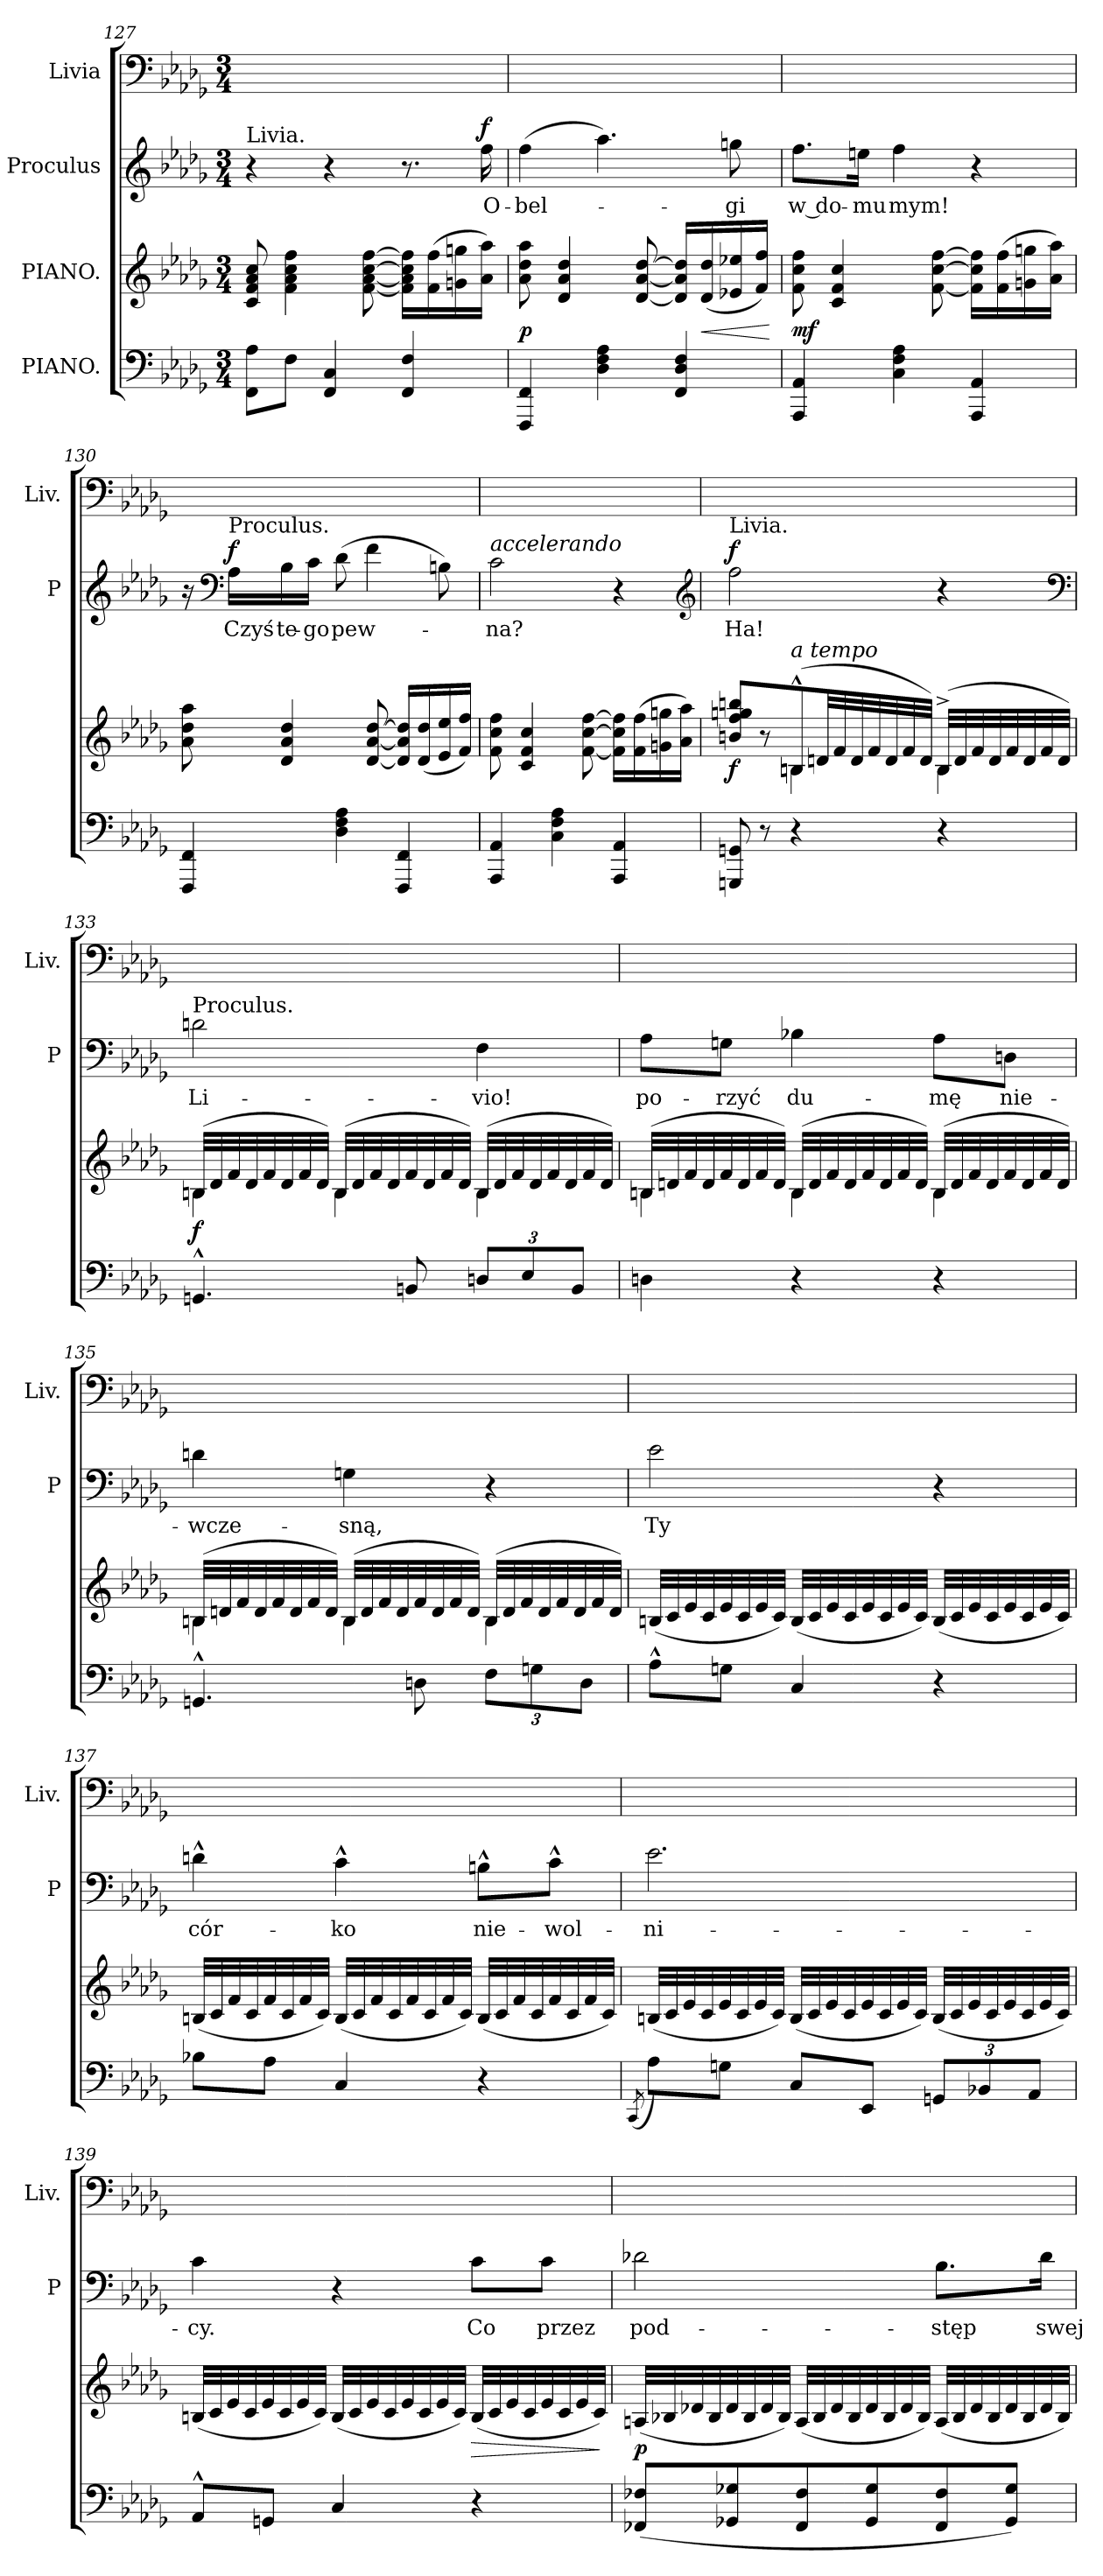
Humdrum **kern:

**kern	**kern	**dynam	**kern	**text	**dynam	**kern
*part4	*part3	*part3	*part2	*part2	*part2	*part1
*staff4	*staff3	*staff3	*staff2	*staff2	*staff2	*staff1
*I"PIANO.	*I"PIANO.	*	*I"Proculus	*	*	*I"Livia
*	*	*	*I'P	*	*	*I'Liv.
*clefF4	*clefG2	*	*clefG2	*	*	*clefF4
*k[b-e-a-d-g-]	*k[b-e-a-d-g-]	*	*k[b-e-a-d-g-]	*	*	*k[b-e-a-d-g-]
*M3/4	*M3/4	*	*M3/4	*	*	*M3/4
=127	=127	=127	=127	=127	=127	=127
!	!	!	!LO:TX:a:t=Livia.	!	!	!
8FF\ 8A-\L	8c/ 8f/ 8a-/ 8cc/	.	4r	.	.	2.ryy
8F\J	4f\ 4a-\ 4cc\ 4ff\	.	.	.	.	.
4FF/ 4C/	.	.	4r	.	.	.
.	[8f\ [8a-\ [8cc\ [8ff\	.	.	.	.	.
4FF/ 4F/	16f]\ 16a-]\ 16cc]\ 16ff]\LL	.	8.r	.	.	.
.	(16f\ 16ff\	.	.	.	.	.
.	16gn\ 16ggn\	.	.	.	.	.
!	!	!	!	!	!LO:DY:a	!
.	16a-\ 16aa-\JJ)	.	16ff\	O-	f	.
=128	=128	=128	=128	=128	=128	=128
4FFF/ 4FF/	8a-\ 8dd-\ 8aa-\	p	(4ff\	-bel-	.	2.ryy
.	4d-/ 4a-/ 4dd-/	.	.	.	.	.
4D-\ 4F\ 4A-\	.	.	4.aa-\)	.	.	.
.	[8d-/ [8a-/ [8dd-/	.	.	.	.	.
4FF/ 4D-/ 4F/	16d-]/ 16a-]/ 16dd-]/LL	.	.	.	.	.
!	!	!LO:HP:b	!	!	!	!
.	(16d-/ 16dd-/	<	.	.	.	.
.	16e-X/ 16ee-X/	.	8ggn\	-gi	.	.
.	16f/ 16ff/JJ)	.	.	.	.	.
.	.	[	.	.	.	.
=129	=129	=129	=129	=129	=129	=129
4AAA-/ 4AA-/	8f\ 8cc\ 8ff\	mf	8.ff\L	w do-	.	2.ryy
.	4c/ 4f/ 4cc/	.	.	.	.	.
.	.	.	16een\Jk	-mu	.	.
4C\ 4F\ 4A-\	.	.	4ff\	mym!	.	.
.	[8f\ [8cc\ [8ff\	.	.	.	.	.
4AAA-/ 4AA-/	16f]\ 16cc]\ 16ff]\LL	.	4r	.	.	.
.	(16f\ 16ff\	.	.	.	.	.
.	16gn\ 16ggn\	.	.	.	.	.
.	16a-\ 16aa-\JJ)	.	.	.	.	.
=130	=130	=130	=130	=130	=130	=130
4FFF/ 4FF/	8a-\ 8dd-\ 8aa-\	.	16r	.	.	2.ryy
*	*	*	*clefF4	*	*	*
!	!	!	!LO:TX:a:t=Proculus.	!	!	!
!	!	!	!	!	!LO:DY:a	!
.	.	.	16A-\LL	Czyś	f	.
.	4d-/ 4a-/ 4dd-/	.	16B-\	te-	.	.
.	.	.	16c\JJ	-go	.	.
4D-\ 4F\ 4A-\	.	.	(8d-\	pew-	.	.
.	[8d-/ [8a-/ [8dd-/	.	4f\	.	.	.
4FFF/ 4FF/	16d-]/ 16a-]/ 16dd-]/LL	.	.	.	.	.
.	(16d-/ 16dd-/	.	.	.	.	.
.	16e-/ 16ee-/	.	8Bn\)	.	.	.
.	16f/ 16ff/JJ)	.	.	.	.	.
=131	=131	=131	=131	=131	=131	=131
!	!	!	!LO:TX:a:i:t=accelerando	!	!	!
4AAA-/ 4AA-/	8f\ 8cc\ 8ff\	.	2c\	-na?	.	2.ryy
.	4c/ 4f/ 4cc/	.	.	.	.	.
4C\ 4F\ 4A-\	.	.	.	.	.	.
.	[8f\ [8cc\ [8ff\	.	.	.	.	.
4AAA-/ 4AA-/	16f]\ 16cc]\ 16ff]\LL	.	4r	.	.	.
.	(16f\ 16ff\	.	.	.	.	.
.	16gn\ 16ggn\	.	.	.	.	.
.	16a-\ 16aa-\JJ)	.	.	.	.	.
*	*	*	*clefG2	*	*	*
=132	=132	=132	=132	=132	=132	=132
*	*^	*	*	*	*	*
!	!	!	!	!LO:TX:a:t=Livia.	!	!	!
!	!	!	!	!	!	!LO:DY:a	!
8GGGn/ 8GGn/	8bn\ 8ff\ 8ggn\ 8bbn\	4ryy	f	2ff\	Ha!	f	2.ryy
8r	8r	.	.	.	.	.	.
!	!LO:TX:a:i:t=a tempo	!	!	!	!	!	!
!	!LO:N:vis=4	!	!	!	!	!	!
4r	(<32Bn^^/	4Bn\	.	.	.	.	.
.	32dn/	.	.	.	.	.	.
.	32f/	.	.	.	.	.	.
.	32d/	.	.	.	.	.	.
.	32f/	.	.	.	.	.	.
.	32d/	.	.	.	.	.	.
.	32f/	.	.	.	.	.	.
.	32d/JJJ)	.	.	.	.	.	.
4r	(<32B^/LLL	4B\	.	4r	.	.	.
.	32d/	.	.	.	.	.	.
.	32f/	.	.	.	.	.	.
.	32d/	.	.	.	.	.	.
.	32f/	.	.	.	.	.	.
.	32d/	.	.	.	.	.	.
.	32f/	.	.	.	.	.	.
.	32d/JJJ)	.	.	.	.	.	.
*	*	*	*	*clefF4	*	*	*
=133	=133	=133	=133	=133	=133	=133	=133
!	!	!	!	!LO:TX:a:t=Proculus.	!	!	!
4.GGn^^/	(<32Bn/LLL	4B\	f	2dn\	Li-	.	2.ryy
.	32d-/	.	.	.	.	.	.
.	32f/	.	.	.	.	.	.
.	32d-/	.	.	.	.	.	.
.	32f/	.	.	.	.	.	.
.	32d-/	.	.	.	.	.	.
.	32f/	.	.	.	.	.	.
.	32d-/JJJ)	.	.	.	.	.	.
.	(<32B/LLL	4B\	.	.	.	.	.
.	32d-/	.	.	.	.	.	.
.	32f/	.	.	.	.	.	.
.	32d-/	.	.	.	.	.	.
8BBn/	32f/	.	.	.	.	.	.
.	32d-/	.	.	.	.	.	.
.	32f/	.	.	.	.	.	.
.	32d-/JJJ)	.	.	.	.	.	.
12Dn/L	(<32B/LLL	4B\	.	4F\	-vio!	.	.
.	32d-/	.	.	.	.	.	.
.	32f/	.	.	.	.	.	.
12E-/	.	.	.	.	.	.	.
.	32d-/	.	.	.	.	.	.
.	32f/	.	.	.	.	.	.
.	32d-/	.	.	.	.	.	.
12BB/J	.	.	.	.	.	.	.
.	32f/	.	.	.	.	.	.
.	32d-/JJJ)	.	.	.	.	.	.
=134	=134	=134	=134	=134	=134	=134	=134
4Dn\	(<32Bn/LLL	4B\	.	8A-\L	po-	.	2.ryy
.	32dn/	.	.	.	.	.	.
.	32f/	.	.	.	.	.	.
.	32d/	.	.	.	.	.	.
.	32f/	.	.	8Gn\J	-rzyć	.	.
.	32d/	.	.	.	.	.	.
.	32f/	.	.	.	.	.	.
.	32d/JJJ)	.	.	.	.	.	.
4r	(<32B/LLL	4B\	.	4B-X\	du-	.	.
.	32d/	.	.	.	.	.	.
.	32f/	.	.	.	.	.	.
.	32d/	.	.	.	.	.	.
.	32f/	.	.	.	.	.	.
.	32d/	.	.	.	.	.	.
.	32f/	.	.	.	.	.	.
.	32d/JJJ)	.	.	.	.	.	.
4r	(<32B/LLL	4B\	.	8A-\L	-mę	.	.
.	32d/	.	.	.	.	.	.
.	32f/	.	.	.	.	.	.
.	32d/	.	.	.	.	.	.
.	32f/	.	.	8Dn\J	nie-	.	.
.	32d/	.	.	.	.	.	.
.	32f/	.	.	.	.	.	.
.	32d/JJJ)	.	.	.	.	.	.
=135	=135	=135	=135	=135	=135	=135	=135
4.GGn^^/	(<32Bn/LLL	4B\	.	4dn\	-wcze-	.	2.ryy
.	32dn/	.	.	.	.	.	.
.	32f/	.	.	.	.	.	.
.	32d/	.	.	.	.	.	.
.	32f/	.	.	.	.	.	.
.	32d/	.	.	.	.	.	.
.	32f/	.	.	.	.	.	.
.	32d/JJJ)	.	.	.	.	.	.
.	(<32B/LLL	4B\	.	4Gn\	-sną,	.	.
.	32d/	.	.	.	.	.	.
.	32f/	.	.	.	.	.	.
.	32d/	.	.	.	.	.	.
8Dn\	32f/	.	.	.	.	.	.
.	32d/	.	.	.	.	.	.
.	32f/	.	.	.	.	.	.
.	32d/JJJ)	.	.	.	.	.	.
12F\L	(<32B/LLL	4B\	.	4r	.	.	.
.	32d/	.	.	.	.	.	.
.	32f/	.	.	.	.	.	.
12Gn\	.	.	.	.	.	.	.
.	32d/	.	.	.	.	.	.
.	32f/	.	.	.	.	.	.
.	32d/	.	.	.	.	.	.
12D\J	.	.	.	.	.	.	.
.	32f/	.	.	.	.	.	.
.	32d/JJJ)	.	.	.	.	.	.
*	*v	*v	*	*	*	*	*
=136	=136	=136	=136	=136	=136	=136
8A-^^\L	(32Bn/LLL	.	2e-\	Ty	.	2.ryy
.	32c/	.	.	.	.	.
.	32e-/	.	.	.	.	.
.	32c/	.	.	.	.	.
8Gn\J	32e-/	.	.	.	.	.
.	32c/	.	.	.	.	.
.	32e-/	.	.	.	.	.
.	32c/JJJ)	.	.	.	.	.
4C/	(32B/LLL	.	.	.	.	.
.	32c/	.	.	.	.	.
.	32e-/	.	.	.	.	.
.	32c/	.	.	.	.	.
.	32e-/	.	.	.	.	.
.	32c/	.	.	.	.	.
.	32e-/	.	.	.	.	.
.	32c/JJJ)	.	.	.	.	.
4r	(32B/LLL	.	4r	.	.	.
.	32c/	.	.	.	.	.
.	32e-/	.	.	.	.	.
.	32c/	.	.	.	.	.
.	32e-/	.	.	.	.	.
.	32c/	.	.	.	.	.
.	32e-/	.	.	.	.	.
.	32c/JJJ)	.	.	.	.	.
=137	=137	=137	=137	=137	=137	=137
8B-X\L	(32Bn/LLL	.	4dn^^\	cór-	.	2.ryy
.	32c/	.	.	.	.	.
.	32f/	.	.	.	.	.
.	32c/	.	.	.	.	.
8A-\J	32f/	.	.	.	.	.
.	32c/	.	.	.	.	.
.	32f/	.	.	.	.	.
.	32c/JJJ)	.	.	.	.	.
4C/	(32B/LLL	.	4c^^\	-ko	.	.
.	32c/	.	.	.	.	.
.	32f/	.	.	.	.	.
.	32c/	.	.	.	.	.
.	32f/	.	.	.	.	.
.	32c/	.	.	.	.	.
.	32f/	.	.	.	.	.
.	32c/JJJ)	.	.	.	.	.
4r	(32B/LLL	.	8Bn^^\L	nie-	.	.
.	32c/	.	.	.	.	.
.	32f/	.	.	.	.	.
.	32c/	.	.	.	.	.
.	32f/	.	8c^^\J	-wol-	.	.
.	32c/	.	.	.	.	.
.	32f/	.	.	.	.	.
.	32c/JJJ)	.	.	.	.	.
=138	=138	=138	=138	=138	=138	=138
(>8qCC/	.	.	.	.	.	.
8A-\L)	(32Bn/LLL	.	2.e-\	-ni-	.	2.ryy
.	32c/	.	.	.	.	.
.	32e-/	.	.	.	.	.
.	32c/	.	.	.	.	.
8Gn\J	32e-/	.	.	.	.	.
.	32c/	.	.	.	.	.
.	32e-/	.	.	.	.	.
.	32c/JJJ)	.	.	.	.	.
8C/L	(32B/LLL	.	.	.	.	.
.	32c/	.	.	.	.	.
.	32e-/	.	.	.	.	.
.	32c/	.	.	.	.	.
8EE-/J	32e-/	.	.	.	.	.
.	32c/	.	.	.	.	.
.	32e-/	.	.	.	.	.
.	32c/JJJ)	.	.	.	.	.
12GGn/L	(32B/LLL	.	.	.	.	.
.	32c/	.	.	.	.	.
.	32e-/	.	.	.	.	.
12BB-X/	.	.	.	.	.	.
.	32c/	.	.	.	.	.
.	32e-/	.	.	.	.	.
.	32c/	.	.	.	.	.
12AA-/J	.	.	.	.	.	.
.	32e-/	.	.	.	.	.
.	32c/JJJ)	.	.	.	.	.
=139	=139	=139	=139	=139	=139	=139
8AA-^^</L	(32Bn/LLL	.	4c\	-cy.	.	2.ryy
.	32c/	.	.	.	.	.
.	32e-/	.	.	.	.	.
.	32c/	.	.	.	.	.
8GGn/J	32e-/	.	.	.	.	.
.	32c/	.	.	.	.	.
.	32e-/	.	.	.	.	.
.	32c/JJJ)	.	.	.	.	.
4C/	(32B/LLL	.	4r	.	.	.
.	32c/	.	.	.	.	.
.	32e-/	.	.	.	.	.
.	32c/	.	.	.	.	.
.	32e-/	.	.	.	.	.
.	32c/	.	.	.	.	.
.	32e-/	.	.	.	.	.
.	32c/JJJ)	.	.	.	.	.
!	!	!LO:HP:b	!	!	!	!
4r	(32B/LLL	>	8c\L	Co	.	.
.	32c/	.	.	.	.	.
.	32e-/	.	.	.	.	.
.	32c/	.	.	.	.	.
.	32e-/	.	8c\J	przez	.	.
.	32c/	.	.	.	.	.
.	32e-/	.	.	.	.	.
.	32c/JJJ)	.	.	.	.	.
.	.	]	.	.	.	.
=140	=140	=140	=140	=140	=140	=140
(8FF-X/ 8F-X/L	(32An/LLL	p	2d-X\	pod-	.	2.ryy
.	32B-X/	.	.	.	.	.
.	32d-X/	.	.	.	.	.
.	32B-/	.	.	.	.	.
8GG-X/ 8G-X/	32d-/	.	.	.	.	.
.	32B-/	.	.	.	.	.
.	32d-/	.	.	.	.	.
.	32B-/JJJ)	.	.	.	.	.
8FF-/ 8F-/	(32A/LLL	.	.	.	.	.
.	32B-/	.	.	.	.	.
.	32d-/	.	.	.	.	.
.	32B-/	.	.	.	.	.
8GG-/ 8G-/	32d-/	.	.	.	.	.
.	32B-/	.	.	.	.	.
.	32d-/	.	.	.	.	.
.	32B-/JJJ)	.	.	.	.	.
8FF-/ 8F-/	(32A/LLL	.	8.B-\L	-stęp	.	.
.	32B-/	.	.	.	.	.
.	32d-/	.	.	.	.	.
.	32B-/	.	.	.	.	.
8GG-/ 8G-/J)	32d-/	.	.	.	.	.
.	32B-/	.	.	.	.	.
.	32d-/	.	16d-\Jk	swej	.	.
.	32B-/JJJ)	.	.	.	.	.
=	=	=	=	=	=	=
*-	*-	*-	*-	*-	*-	*-
